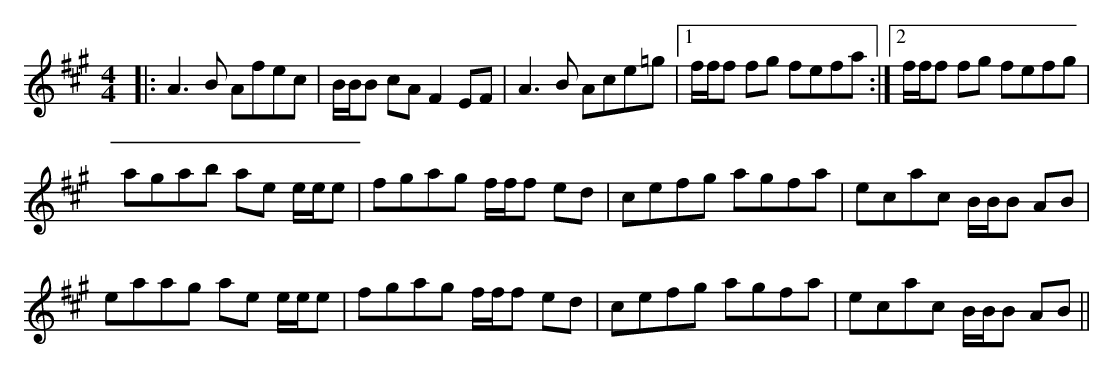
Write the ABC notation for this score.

X:1
M:4/4
K:A
|:A3B Afec|B/B/B cA F2EF|A3B Ace=g|1 f/f/f fg fefa:|2 f/f/f fg fefg|
agab ae e/e/e|fgag f/f/f ed|cefg agfa|ecac B/B/B AB|
eaag ae e/e/e|fgag f/f/f ed|cefg agfa|ecac B/B/B AB||
